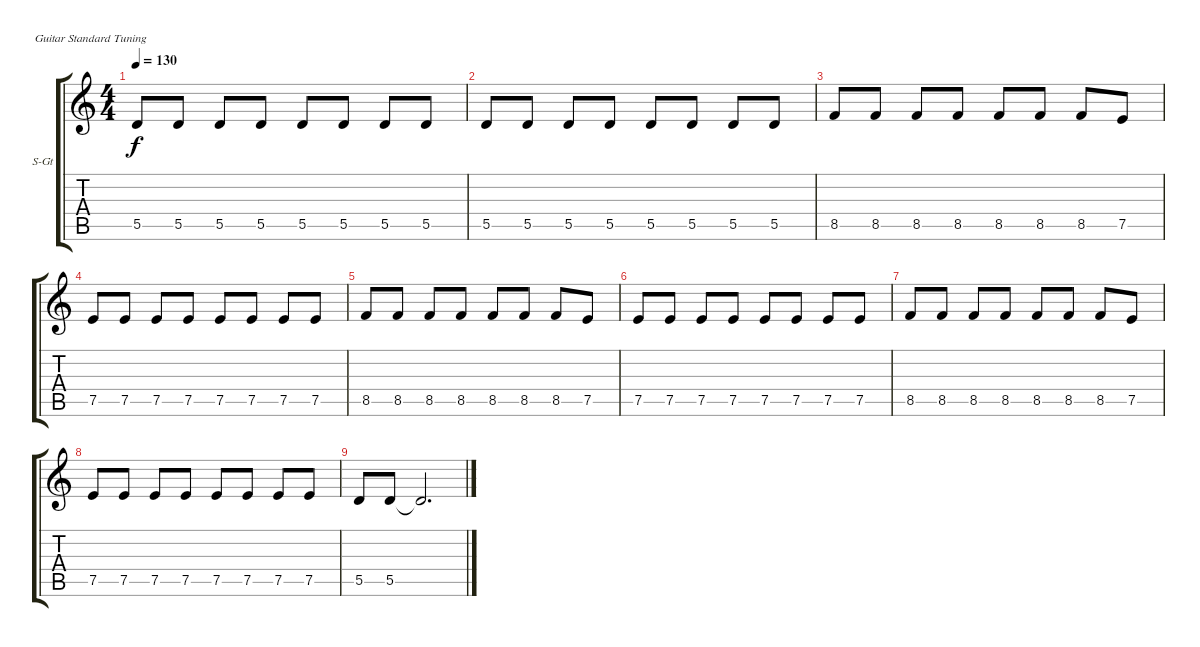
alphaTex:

\bracketExtendMode groupsimilarinstruments
\firstSystemTrackNameOrientation horizontal
\otherSystemsTrackNameOrientation horizontal
\track ("Track 1" "S-Gt") {instrument acousticguitarsteel}
\staff {score tabs}
\tuning (E4 B3 G3 D3 A2 E2)
\ts (4 4)
\tempo 130
\clef g2
\ks c
5.5.8{dy f} 5.5.8 5.5.8 5.5.8 5.5.8 5.5.8 5.5.8 5.5.8 |
5.5.8 5.5.8 5.5.8 5.5.8 5.5.8 5.5.8 5.5.8 5.5.8 |
8.5.8 8.5.8 8.5.8 8.5.8 8.5.8 8.5.8 8.5.8 7.5.8 |
7.5.8 7.5.8 7.5.8 7.5.8 7.5.8 7.5.8 7.5.8 7.5.8 |
8.5.8 8.5.8 8.5.8 8.5.8 8.5.8 8.5.8 8.5.8 7.5.8 |
7.5.8 7.5.8 7.5.8 7.5.8 7.5.8 7.5.8 7.5.8 7.5.8 |
8.5.8 8.5.8 8.5.8 8.5.8 8.5.8 8.5.8 8.5.8 7.5.8 |
7.5.8 7.5.8 7.5.8 7.5.8 7.5.8 7.5.8 7.5.8 7.5.8 |
5.5.8 5.5.8 5.5{t}.2{d}
